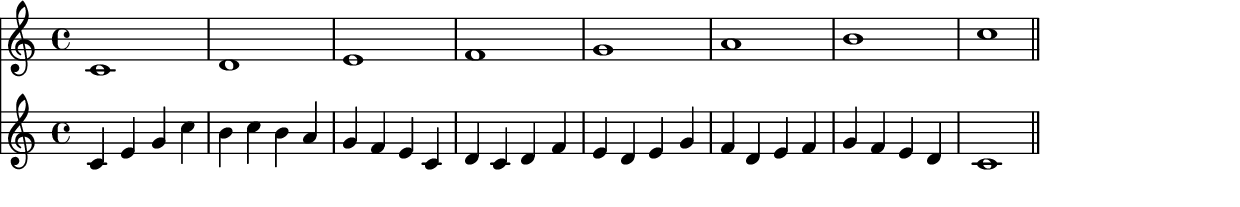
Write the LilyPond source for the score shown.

%% Generated by lilypond-book
%% Options: [indent=0\mm,line-width=512\pt]
\include "lilypond-book-preamble.ly"


% ****************************************************************
% Start cut-&-pastable-section
% ****************************************************************



\paper {
  indent = 0\mm
  line-width = 512\pt
  % offset the left padding, also add 1mm as lilypond creates cropped
  % images with a little space on the right
  line-width = #(- line-width (* mm  3.000000) (* mm 1))
}

\layout {
  
}





% ****************************************************************
% ly snippet:
% ****************************************************************
\sourcefileline 108
<< 
\new Staff {
\relative c' {
c1 d e f g a b c \bar "||"
}}
\new Staff { 
\relative c' {
c4 e g c b c b a g f e c d c d f e d e g f d e f g f e d c1
}}>>




% ****************************************************************
% end ly snippet
% ****************************************************************
